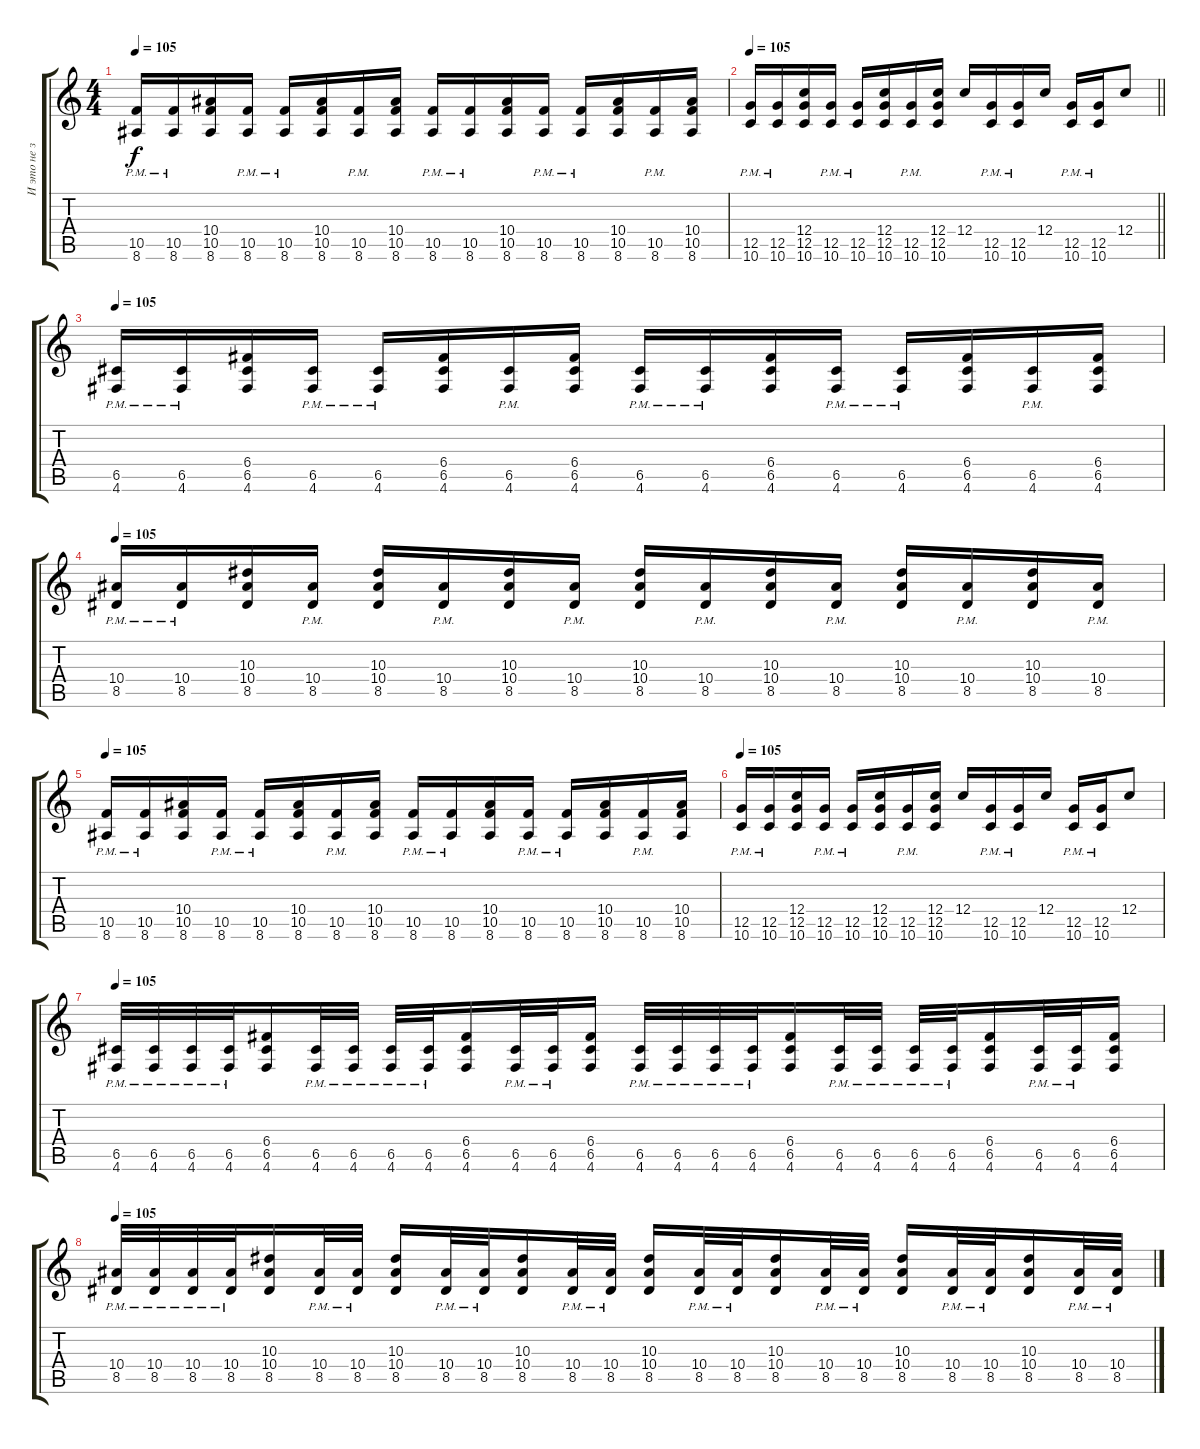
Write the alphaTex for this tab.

\track ("И это не знаю" "И это не з") {instrument distortionguitar}
\staff {score tabs}
\tuning (D4 A3 F3 C3 G2 D2) {hide}
\ts (4 4)
\tempo 105
\clef g2
\ks c
(10.5{pm} 8.6{pm}).16{dy f} (10.5{pm} 8.6{pm}).16 (10.4 10.5 8.6).16 (10.5{pm} 8.6{pm}).16 (10.5{pm} 8.6{pm}).16 (10.4 10.5 8.6).16 (10.5{pm} 8.6{pm}).16 (10.4 10.5 8.6).16 (10.5{pm} 8.6{pm}).16 (10.5{pm} 8.6{pm}).16 (10.4 10.5 8.6).16 (10.5{pm} 8.6{pm}).16 (10.5{pm} 8.6{pm}).16 (10.4 10.5 8.6).16 (10.5{pm} 8.6{pm}).16 (10.4 10.5 8.6).16 |
\tempo 105
\barLineRight lightlight
(12.5{pm} 10.6{pm}).16 (12.5{pm} 10.6{pm}).16 (12.4 12.5 10.6).16 (12.5{pm} 10.6{pm}).16 (12.5{pm} 10.6{pm}).16 (12.4 12.5 10.6).16 (12.5{pm} 10.6{pm}).16 (12.4 12.5 10.6).16 12.4.16 (12.5{pm} 10.6{pm}).16 (12.5{pm} 10.6{pm}).16 12.4.16 (12.5{pm} 10.6{pm}).16 (12.5{pm} 10.6{pm}).16 12.4.8 |
\tempo 105
(6.5{pm} 4.6{pm}).16 (6.5{pm} 4.6{pm}).16 (6.4 6.5 4.6).16 (6.5{pm} 4.6{pm}).16 (6.5{pm} 4.6{pm}).16 (6.4 6.5 4.6).16 (6.5{pm} 4.6{pm}).16 (6.4 6.5 4.6).16 (6.5{pm} 4.6{pm}).16 (6.5{pm} 4.6{pm}).16 (6.4 6.5 4.6).16 (6.5{pm} 4.6{pm}).16 (6.5{pm} 4.6{pm}).16 (6.4 6.5 4.6).16 (6.5{pm} 4.6{pm}).16 (6.4 6.5 4.6).16 |
\tempo 105
(10.4{pm} 8.5{pm}).16 (10.4{pm} 8.5{pm}).16 (10.3 10.4 8.5).16 (10.4{pm} 8.5{pm}).16 (10.3 10.4 8.5).16 (10.4{pm} 8.5{pm}).16 (10.3 10.4 8.5).16 (10.4{pm} 8.5{pm}).16 (10.3 10.4 8.5).16 (10.4{pm} 8.5{pm}).16 (10.3 10.4 8.5).16 (10.4{pm} 8.5{pm}).16 (10.3 10.4 8.5).16 (10.4{pm} 8.5{pm}).16 (10.3 10.4 8.5).16 (10.4{pm} 8.5{pm}).16 |
\tempo 105
(10.5{pm} 8.6{pm}).16 (10.5{pm} 8.6{pm}).16 (10.4 10.5 8.6).16 (10.5{pm} 8.6{pm}).16 (10.5{pm} 8.6{pm}).16 (10.4 10.5 8.6).16 (10.5{pm} 8.6{pm}).16 (10.4 10.5 8.6).16 (10.5{pm} 8.6{pm}).16 (10.5{pm} 8.6{pm}).16 (10.4 10.5 8.6).16 (10.5{pm} 8.6{pm}).16 (10.5{pm} 8.6{pm}).16 (10.4 10.5 8.6).16 (10.5{pm} 8.6{pm}).16 (10.4 10.5 8.6).16 |
\tempo 105
(12.5{pm} 10.6{pm}).16 (12.5{pm} 10.6{pm}).16 (12.4 12.5 10.6).16 (12.5{pm} 10.6{pm}).16 (12.5{pm} 10.6{pm}).16 (12.4 12.5 10.6).16 (12.5{pm} 10.6{pm}).16 (12.4 12.5 10.6).16 12.4.16 (12.5{pm} 10.6{pm}).16 (12.5{pm} 10.6{pm}).16 12.4.16 (12.5{pm} 10.6{pm}).16 (12.5{pm} 10.6{pm}).16 12.4.8 |
\tempo 105
(6.5{pm} 4.6{pm}).32{instrument distortionguitar} (6.5{pm} 4.6{pm}).32 (6.5{pm} 4.6{pm}).32 (6.5{pm} 4.6{pm}).32 (6.4 6.5 4.6).16 (6.5{pm} 4.6{pm}).32 (6.5{pm} 4.6{pm}).32 (6.5{pm} 4.6{pm}).32 (6.5{pm} 4.6{pm}).32 (6.4 6.5 4.6).16 (6.5{pm} 4.6{pm}).32 (6.5{pm} 4.6{pm}).32 (6.4 6.5 4.6).16 (6.5{pm} 4.6{pm}).32{instrument distortionguitar} (6.5{pm} 4.6{pm}).32 (6.5{pm} 4.6{pm}).32 (6.5{pm} 4.6{pm}).32 (6.4 6.5 4.6).16 (6.5{pm} 4.6{pm}).32 (6.5{pm} 4.6{pm}).32 (6.5{pm} 4.6{pm}).32 (6.5{pm} 4.6{pm}).32 (6.4 6.5 4.6).16 (6.5{pm} 4.6{pm}).32 (6.5{pm} 4.6{pm}).32 (6.4 6.5 4.6).16 |
\tempo 105
(10.4{pm} 8.5{pm}).32 (10.4{pm} 8.5{pm}).32 (10.4{pm} 8.5{pm}).32 (10.4{pm} 8.5{pm}).32 (10.3 10.4 8.5).16 (10.4{pm} 8.5{pm}).32 (10.4{pm} 8.5{pm}).32 (10.3 10.4 8.5).16 (10.4{pm} 8.5{pm}).32 (10.4{pm} 8.5{pm}).32 (10.3 10.4 8.5).16 (10.4{pm} 8.5{pm}).32 (10.4{pm} 8.5{pm}).32 (10.3 10.4 8.5).16 (10.4{pm} 8.5{pm}).32 (10.4{pm} 8.5{pm}).32 (10.3 10.4 8.5).16 (10.4{pm} 8.5{pm}).32 (10.4{pm} 8.5{pm}).32 (10.3 10.4 8.5).16 (10.4{pm} 8.5{pm}).32 (10.4{pm} 8.5{pm}).32 (10.3 10.4 8.5).16 (10.4{pm} 8.5{pm}).32 (10.4{pm} 8.5{pm}).32
